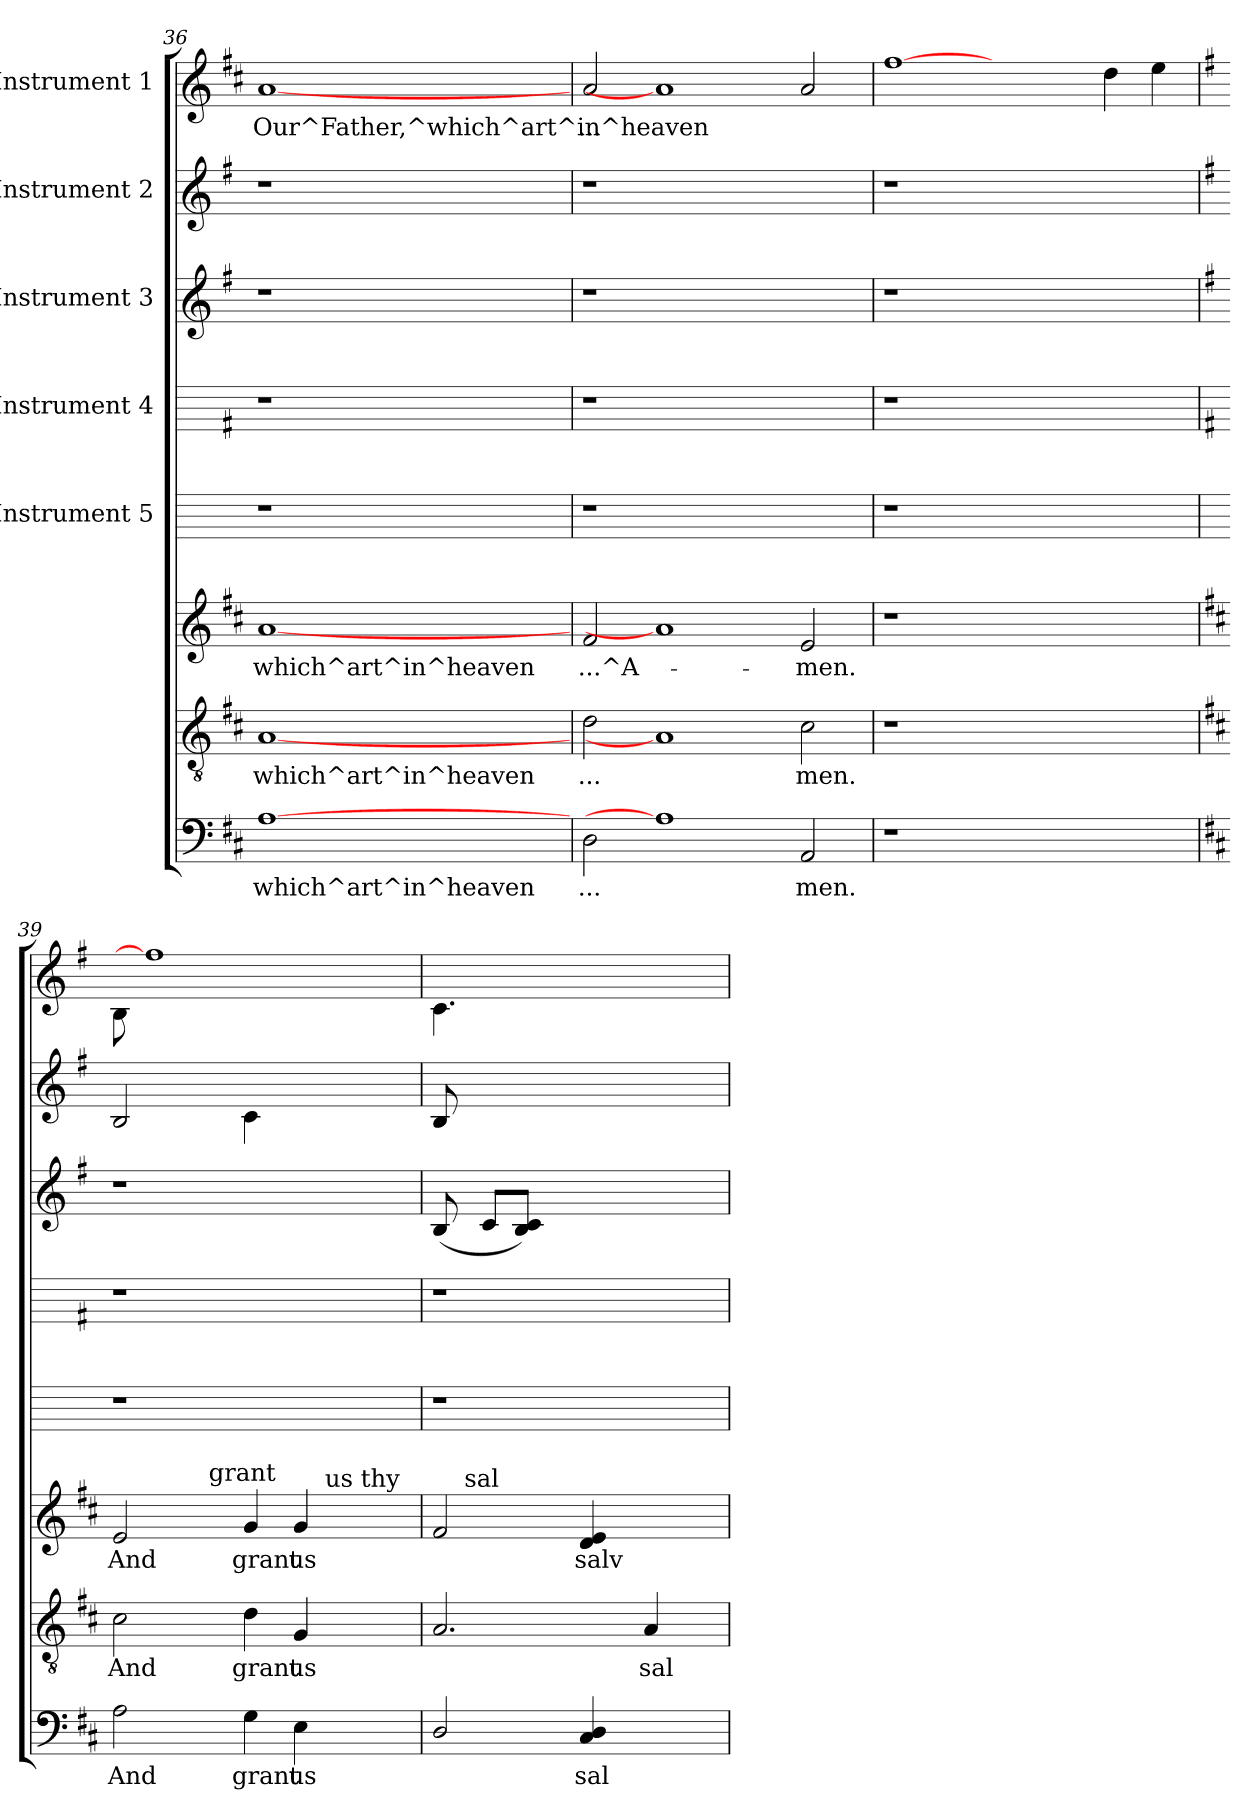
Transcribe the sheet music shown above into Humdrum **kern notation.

**kern	**text	**kern	**text	**kern	**text	**kern	**kern	**kern	**kern	**kern	**text
*part8	*part8	*part7	*part7	*part6	*part6	*part5	*part4	*part3	*part2	*part1	*part1
*staff8	*staff8	*staff7	*staff7	*staff6	*staff6	*staff5	*staff4	*staff3	*staff2	*staff1	*staff1
*	*	*	*	*	*	*I"Instrument 5	*I"Instrument 4	*I"Instrument 3	*I"Instrument 2	*I"Instrument 1	*
!!LO:PB:g=z
*clefF4	*	*clefGv2	*	*clefG2	*	*	*	*	*	*clefG2	*
*	*	*	*	*	*	*	*	*ITrd-3c-5	*ITrd-3c-5	*	*
*k[f#c#]	*	*k[f#c#]	*	*k[f#c#]	*	*k[]	*k[f#]	*k[]	*k[]	*k[f#c#]	*
*D:	*	*D:	*	*D:	*	*C:	*G:	*C:	*C:	*D:	*
=36	=36	=36	=36	=36	=36	=36	=36	=36	=36	=36	=36
!	!LO:LY:b:cj	!	!LO:LY:b:cj	!	!LO:LY:b:cj	!	!	!	!	!	!LO:LY:b:rj
[1A	which^art^in^heaven	[1A	which^art^in^heaven	[1a	which^art^in^heaven	1r	1r	1r	1r	[1a	Our^Father,^which^art^in^heaven
=37	=37	=37	=37	=37	=37	=37	=37	=37	=37	=37	=37
!	!LO:LY:b:cj	!	!LO:LY:b:cj	!	!LO:LY:b:cj	!	!	!	!	!	!LO:LY:b:rj
2D\	...	2d\	...	2f#/	...^A-	1r	1r	1r	1r	2a/	...
1A]	.	1A]	.	1a]	.	.	.	.	.	1a]	.
.	.	.	.	.	.	1ryy	1ryy	1ryy	1ryy	.	.
!	!LO:LY:b:cj	!	!LO:LY:b:cj	!	!LO:LY:b:cj	!	!	!	!	!	!LO:LY:b:rj
2AA/	men.	2c#\	men.	2e/	-men.	.	.	.	.	2a/	.
!!LO:LB:g=z
=38	=38	=38	=38	=38	=38	=38	=38	=38	=38	=38	=38
!	!	!	!	!	!	!	!	!	!	!	!LO:LY:b:rj
1r	.	1r	.	1r	.	1r	1r	1r	1r	[1ff#	.
1.ryy	.	1.ryy	.	1.ryy	.	1.ryy	1.ryy	1.ryy	1.ryy	1ryy	.
!	!	!	!	!	!	!	!	!	!	!	!LO:LY:b:rj
.	.	.	.	.	.	.	.	.	.	4dd\	.
!	!	!	!	!	!	!	!	!	!	!	!LO:LY:b:rj
.	.	.	.	.	.	.	.	.	.	4ee\	.
!!LO:LB:g=z
=39	=39	=39	=39	=39	=39	=39	=39	=39	=39	=39	=39
*	*	*	*	*	*	*	*	*	*	*k[f#]	*
*	*	*	*	*	*	*	*	*	*	*G:	*
!	!	!	!	!LO:TX:a:t=And	!	!	!	!	!	!	!
!	!LO:LY:b:cj	!	!LO:LY:b:cj	!	!LO:LY:b:cj	!	!	!	!	!	!LO:LY:b:rj
*	*	*	*	*^	*	*	*	*	*	*	*
*	*	*	*	*	*^	*	*	*	*	*	*	*
2A\	And	2c#\	And	2e/	4ryy	2ryy	And	1r	1r	1r	2e/	8B\	.
.	.	.	.	.	.	.	.	.	.	.	.	1ff#]	.
.	.	.	.	.	16..ryy	.	.	.	.	.	.	.	.
!	!	!	!	!	!LO:TX:a:t=grant	!	!	!	!	!	!	!	!
.	.	.	.	.	2ryy	.	.	.	.	.	.	.	.
!	!LO:LY:b:cj	!	!LO:LY:b:cj	!	!	!	!LO:LY:b:cj	!	!	!	!	!	!
4G\	grant	4d\	grant	4g/	.	4ryy	grant	.	.	.	4f\	.	.
!	!LO:LY:b:cj	!	!LO:LY:b:cj	!	!	!	!LO:LY:b:cj	!	!	!	!	!	!
4E\	us	4G/	us	4g/	.	16ryy	us	.	.	.	4.ryy	.	.
.	.	.	.	.	.	64ryy	.	.	.	.	.	.	.
!	!	!	!	!	!	!LO:TX:a:t=us thy	!	!	!	!	!	!	!
.	.	.	.	.	.	4ryy	.	.	.	.	.	.	.
.	.	.	.	.	4ryy	.	.	.	.	.	.	.	.
8ryy	.	8ryy	.	8ryy	.	.	.	8ryy	8ryy	8ryy	.	.	.
.	.	.	.	.	.	32.ryy	.	.	.	.	.	.	.
.	.	.	.	.	64ryy	.	.	.	.	.	.	.	.
=40	=40	=40	=40	=40	=40	=40	=40	=40	=40	=40	=40	=40	=40
!	!	!	!	!	!	!	!	!	!	!	!	!	!LO:LY:b:rj
*	*	*	*	*	*v	*v	*	*	*	*	*	*	*
2D/	.	2.A/	.	2f#/	16ryy	.	1r	1r	(<8e/	8e/	4.c\	.
.	.	.	.	.	64ryy	.	.	.	.	.	.	.
!	!	!	!	!	!LO:TX:a:t=sal	!	!	!	!	!	!	!
.	.	.	.	.	2ryy	.	.	.	.	.	.	.
.	.	.	.	.	.	.	.	.	8f/L	2..ryy	.	.
.	.	.	.	.	.	.	.	.	8f/ 8e/J)	.	.	.
.	.	.	.	.	.	.	.	.	2ryy	.	2ryy	.
!	!LO:LY:b:cj	!	!	!	!	!LO:LY:b:cj	!	!	!	!	!	!
(<4C#/ 4D/	sal-	.	.	4e/ 4d/	.	salv-	.	.	.	.	.	.
.	.	.	.	.	4ryy	.	.	.	.	.	.	.
!	!	!	!LO:LY:b:cj	!	!	!	!	!	!	!	!	!
4ryy	.	4A/	sal-	4ryy	.	.	.	.	.	.	.	.
.	.	.	.	.	8ryy	.	.	.	.	.	.	.
.	.	.	.	.	.	.	.	.	8ryy	.	8ryy	.
.	.	.	.	.	32.ryy	.	.	.	.	.	.	.
*	*	*	*	*v	*v	*	*	*	*	*	*	*
=	=	=	=	=	=	=	=	=	=	=	=
*-	*-	*-	*-	*-	*-	*-	*-	*-	*-	*-	*-
